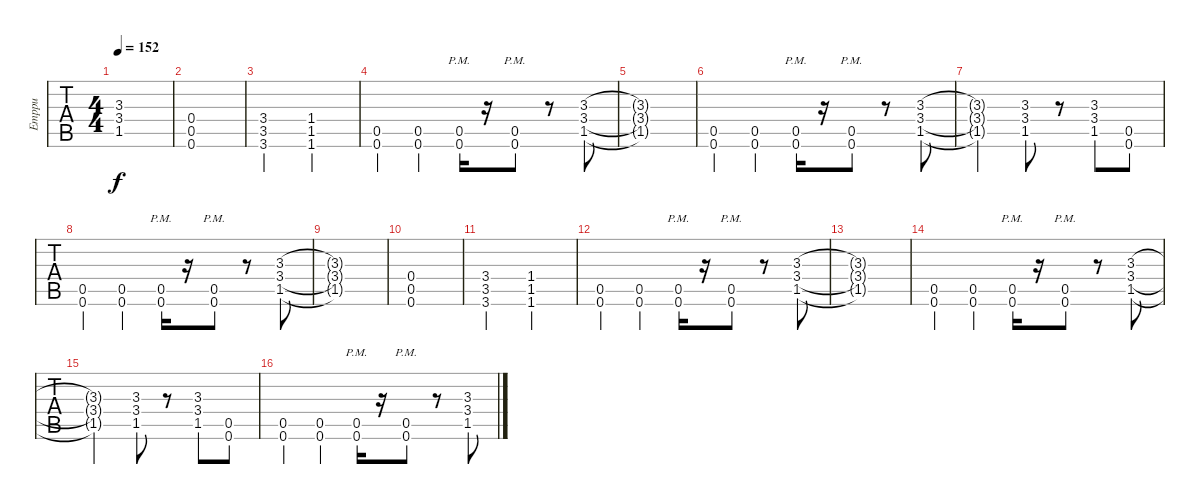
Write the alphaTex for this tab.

\track ("Emppu" "Emppu") {instrument distortionguitar}
\staff {tabs}
\tuning (E4 B3 G3 D3 A2 D2) {hide}
\ts (4 4)
\tempo 152
\clef g2
\ks c
(3.3{t} 3.4{t} 1.5{t}).1{dy f} |
(0.4 0.5 0.6).1 |
(3.4 3.5 3.6).2 (1.4 1.5 1.6).2 |
(0.5 0.6).4 (0.5 0.6).4 (0.5{pm} 0.6{pm}).16 r.16 (0.5{pm} 0.6{pm}).8 r.8 (3.3 3.4 1.5).8 |
(3.3{t} 3.4{t} 1.5{t}).1 |
(0.5 0.6).4 (0.5 0.6).4 (0.5{pm} 0.6{pm}).16 r.16 (0.5{pm} 0.6{pm}).8 r.8 (3.3 3.4 1.5).8 |
(3.3{t} 3.4{t} 1.5{t}).2 (3.3 3.4 1.5).8 r.8 (3.3 3.4 1.5).8 (0.5 0.6).8 |
(0.5 0.6).4 (0.5 0.6).4 (0.5{pm} 0.6{pm}).16 r.16 (0.5{pm} 0.6{pm}).8 r.8 (3.3 3.4 1.5).8 |
(3.3{t} 3.4{t} 1.5{t}).1 |
(0.4 0.5 0.6).1 |
(3.4 3.5 3.6).2 (1.4 1.5 1.6).2 |
(0.5 0.6).4 (0.5 0.6).4 (0.5{pm} 0.6{pm}).16 r.16 (0.5{pm} 0.6{pm}).8 r.8 (3.3 3.4 1.5).8 |
(3.3{t} 3.4{t} 1.5{t}).1 |
(0.5 0.6).4 (0.5 0.6).4 (0.5{pm} 0.6{pm}).16 r.16 (0.5{pm} 0.6{pm}).8 r.8 (3.3 3.4 1.5).8 |
(3.3{t} 3.4{t} 1.5{t}).2 (3.3 3.4 1.5).8 r.8 (3.3 3.4 1.5).8 (0.5 0.6).8 |
(0.5 0.6).4 (0.5 0.6).4 (0.5{pm} 0.6{pm}).16 r.16 (0.5{pm} 0.6{pm}).8 r.8 (3.3 3.4 1.5).8
